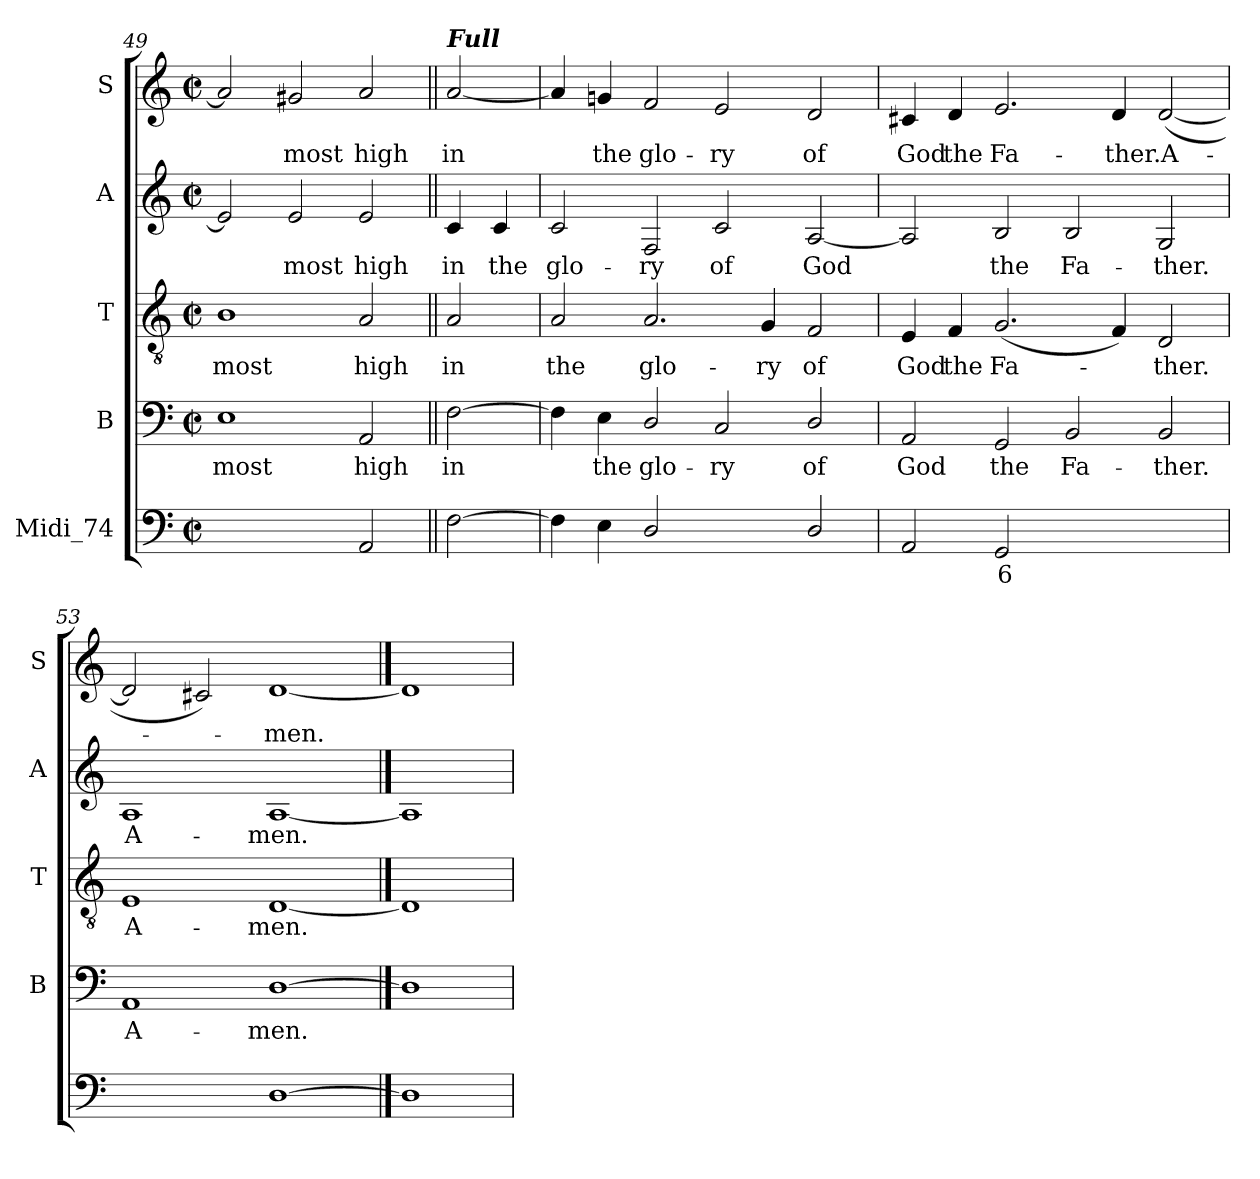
**kern	**text	**text	**kern	**text	**kern	**text	**kern	**text	**kern	**text
*part5	*part5	*part5	*part4	*part4	*part3	*part3	*part2	*part2	*part1	*part1
*staff5	*staff5	*staff5	*staff4	*staff4	*staff3	*staff3	*staff2	*staff2	*staff1	*staff1
*I"Midi_74	*	*	*I"B	*	*I"T	*	*I"A	*	*I"S	*
*	*	*	*I'B	*	*I'T	*	*I'A	*	*I'S	*
!!LO:LB:g=z
*clefF4	*	*	*clefF4	*	*clefGv2	*	*clefG2	*	*clefG2	*
*k[]	*	*	*k[]	*	*k[]	*	*k[]	*	*k[]	*
*C:	*	*	*C:	*	*C:	*	*C:	*	*C:	*
*M4/2	*	*	*M4/2	*	*M4/2	*	*M4/2	*	*M4/2	*
*met(c|)	*	*	*met(c|)	*	*met(c|)	*	*met(c|)	*	*met(c|)	*
=49	=49	=49	=49	=49	=49	=49	=49	=49	=49	=49
!	!LO:LY:b	!	!	!LO:LY:b	!	!LO:LY:b	!	!	!	!
[2Eyy	4	.	1E	most	1B	most	2e]	.	2a]	.
!	!LO:LY:b	!	!	!	!	!	!	!LO:LY:b	!	!LO:LY:b
2Eyy]	3	.	.	.	.	.	2e	most	2g#X	most
!	!	!	!	!LO:LY:b	!	!LO:LY:b	!	!LO:LY:b	!	!LO:LY:b
2AA	.	.	2AA	high	2A	high	2e	high	2a	high
=50||	=50||	=50||	=50||	=50||	=50||	=50||	=50||	=50||	=50||	=50||
!	!	!	!	!	!	!	!	!	!LO:TX:a:Bi:t=Full	!
!	!	!	!	!LO:LY:b	!	!LO:LY:b	!	!LO:LY:b	!	!LO:LY:b
[2F	.	.	[2F	in	2A	in	4c	in	[2a	in
!	!	!	!	!	!	!	!	!LO:LY:b	!	!
.	.	.	.	.	.	.	4c	the	.	.
=51	=51	=51	=51	=51	=51	=51	=51	=51	=51	=51
!	!	!	!	!	!	!LO:LY:b	!	!LO:LY:b	!	!
4F]	.	.	4F]	.	2A	the	2c	glo-	4a]	.
!	!	!	!	!LO:LY:b	!	!	!	!	!	!LO:LY:b
4E	.	.	4E	the	.	.	.	.	4gn	the
!	!	!	!	!LO:LY:b	!	!LO:LY:b	!	!LO:LY:b	!	!LO:LY:b
2D/	.	.	2D/	glo-	2.A	glo-	2F	-ry	2f	glo-
!	!LO:LY:b	!	!	!LO:LY:b	!	!	!	!LO:LY:b	!	!LO:LY:b
[4Cyy	6	.	2C	-ry	.	.	2c	of	2e	-ry
!	!LO:LY:b	!	!	!	!	!LO:LY:b	!	!	!	!
4Cyy]	5	.	.	.	4G	-ry	.	.	.	.
!	!	!	!	!LO:LY:b	!	!LO:LY:b	!	!LO:LY:b	!	!LO:LY:b
2D/	.	.	2D/	of	2F	of	[2A	God	2d	of
=52	=52	=52	=52	=52	=52	=52	=52	=52	=52	=52
!	!	!	!	!LO:LY:b	!	!LO:LY:b	!	!	!	!LO:LY:b
2AA	.	.	2AA	God	4E	God	2A]	.	4c#X	God
!	!	!	!	!	!	!LO:LY:b	!	!	!	!LO:LY:b
.	.	.	.	.	4F	the	.	.	4d	the
!	!LO:LY:b	!	!	!LO:LY:b	!	!LO:LY:b	!	!LO:LY:b	!	!LO:LY:b
2GG	6	.	2GG	the	(<2.G	Fa-	2B	the	2.e	Fa-
!	!LO:LY:b	!LO:LY:b	!	!LO:LY:b	!	!	!	!LO:LY:b	!	!
[2BByy	6	4	2BB	Fa-	.	.	2B	Fa-	.	.
!	!	!	!	!	!	!	!	!	!	!LO:LY:b
.	.	.	.	.	4F)	.	.	.	4d	-ther.
!	!	!LO:LY:b	!	!LO:LY:b	!	!LO:LY:b	!	!LO:LY:b	!	!LO:LY:b
2BByy]	.	3	2BB	-ther.	2D	ther.	2G	-ther.	(<[2d	A-
=53	=53	=53	=53	=53	=53	=53	=53	=53	=53	=53
!	!LO:LY:b	!	!	!LO:LY:b	!	!LO:LY:b	!	!LO:LY:b	!	!
[2AAyy	4	.	1AA	A-	1E	A-	1A	A-	2d]	.
!	!LO:LY:b	!	!	!	!	!	!	!	!	!
2AAyy]	3	.	.	.	.	.	.	.	2c#X)	.
!	!	!	!	!LO:LY:b	!	!LO:LY:b	!	!LO:LY:b	!	!LO:LY:b
[1D	.	.	[1D	-men.	[1D	-men.	[1A	-men.	[1d	men.
==54	==54	==54	==54	==54	==54	==54	==54	==54	==54	==54
1D]	.	.	1D]	.	1D]	.	1A]	.	1d]	.
=	=	=	=	=	=	=	=	=	=	=
*-	*-	*-	*-	*-	*-	*-	*-	*-	*-	*-
